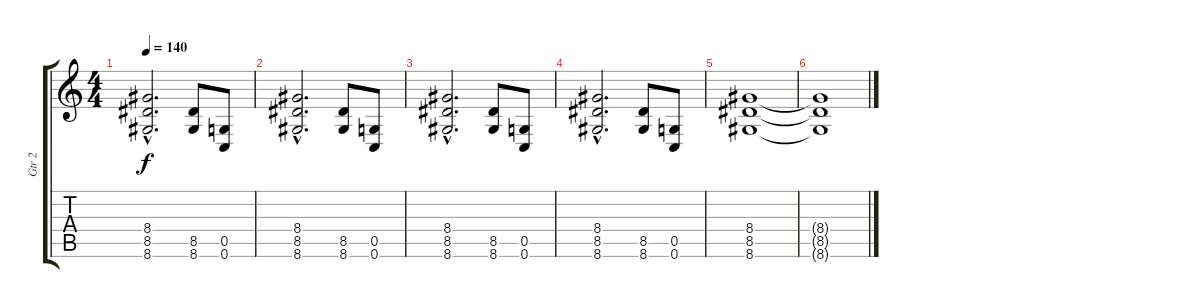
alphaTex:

\track ("Gtr 2" "Gtr 2") {instrument overdrivenguitar}
\staff {score tabs}
\tuning (D4 A3 F3 C3 G2 C2) {hide}
\ts (4 4)
\tempo 140
\clef g2
\ks c
(8.4{hac} 8.5{hac} 8.6{hac}).2{d dy f} (8.5 8.6).8 (0.5 0.6).8 |
(8.4{hac} 8.5{hac} 8.6{hac}).2{d} (8.5 8.6).8 (0.5 0.6).8 |
(8.4{hac} 8.5{hac} 8.6{hac}).2{d} (8.5 8.6).8 (0.5 0.6).8 |
(8.4{hac} 8.5{hac} 8.6{hac}).2{d} (8.5 8.6).8 (0.5 0.6).8 |
(8.4 8.5 8.6).1 |
(8.4{t} 8.5{t} 8.6{t}).1
